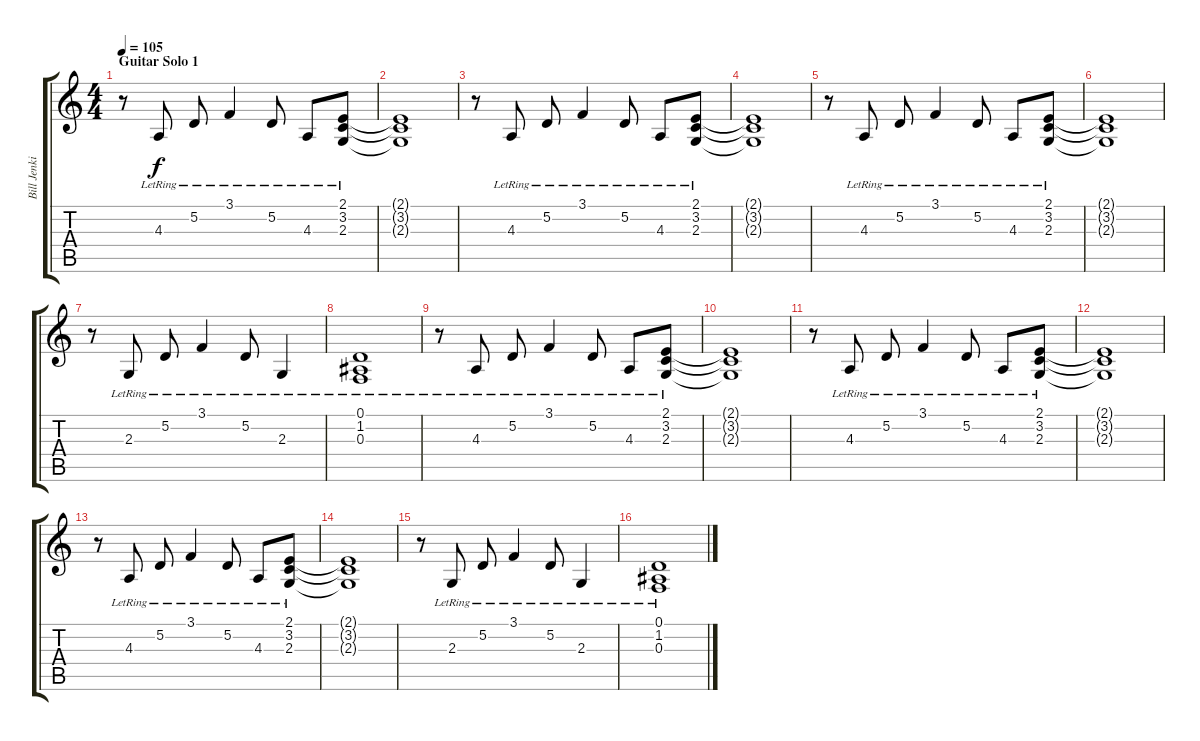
\track ("Bill Jenkins [Piano]" "Bill Jenki") {instrument brightacousticpiano}
\staff {score tabs}
\tuning (D4 A3 F3 C3 G2 D2) {hide}
\ts (4 4)
\section ("" "Guitar Solo 1")
\tempo 105
\clef g2
\ks c
r.8{dy f} 4.3{lr}.8 5.2{lr}.8 3.1{lr}.4 5.2{lr}.8 4.3{lr}.8 (2.1{lr} 3.2{lr} 2.3{lr}).8 |
(2.1{t} 3.2{t} 2.3{t}).1 |
r.8 4.3{lr}.8 5.2{lr}.8 3.1{lr}.4 5.2{lr}.8 4.3{lr}.8 (2.1{lr} 3.2{lr} 2.3{lr}).8 |
(2.1{t} 3.2{t} 2.3{t}).1 |
r.8 4.3{lr}.8 5.2{lr}.8 3.1{lr}.4 5.2{lr}.8 4.3{lr}.8 (2.1{lr} 3.2{lr} 2.3{lr}).8 |
(2.1{t} 3.2{t} 2.3{t}).1 |
r.8 2.3{lr}.8 5.2{lr}.8 3.1{lr}.4 5.2{lr}.8 2.3{lr}.4 |
(0.1{lr} 1.2{lr} 0.3{lr}).1 |
r.8 4.3{lr}.8 5.2{lr}.8 3.1{lr}.4 5.2{lr}.8 4.3{lr}.8 (2.1{lr} 3.2{lr} 2.3{lr}).8 |
(2.1{t} 3.2{t} 2.3{t}).1 |
r.8 4.3{lr}.8 5.2{lr}.8 3.1{lr}.4 5.2{lr}.8 4.3{lr}.8 (2.1{lr} 3.2{lr} 2.3{lr}).8 |
(2.1{t} 3.2{t} 2.3{t}).1 |
r.8 4.3{lr}.8 5.2{lr}.8 3.1{lr}.4 5.2{lr}.8 4.3{lr}.8 (2.1{lr} 3.2{lr} 2.3{lr}).8 |
(2.1{t} 3.2{t} 2.3{t}).1 |
r.8 2.3{lr}.8 5.2{lr}.8 3.1{lr}.4 5.2{lr}.8 2.3{lr}.4 |
(0.1{lr} 1.2{lr} 0.3{lr}).1
